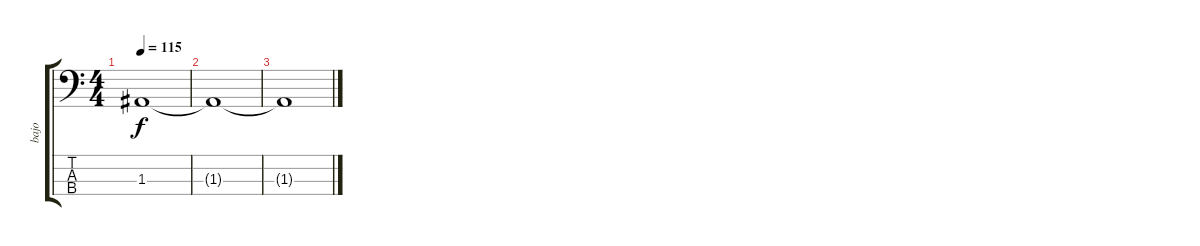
\track ("bajo" "bajo") {instrument electricbasspick}
\staff {score tabs}
\tuning (G2 D2 A1 E1) {hide}
\ts (4 4)
\tempo 115
\clef f4
\ks c
1.3{t}.1{dy f} |
1.3{t}.1 |
1.3{t}.1
